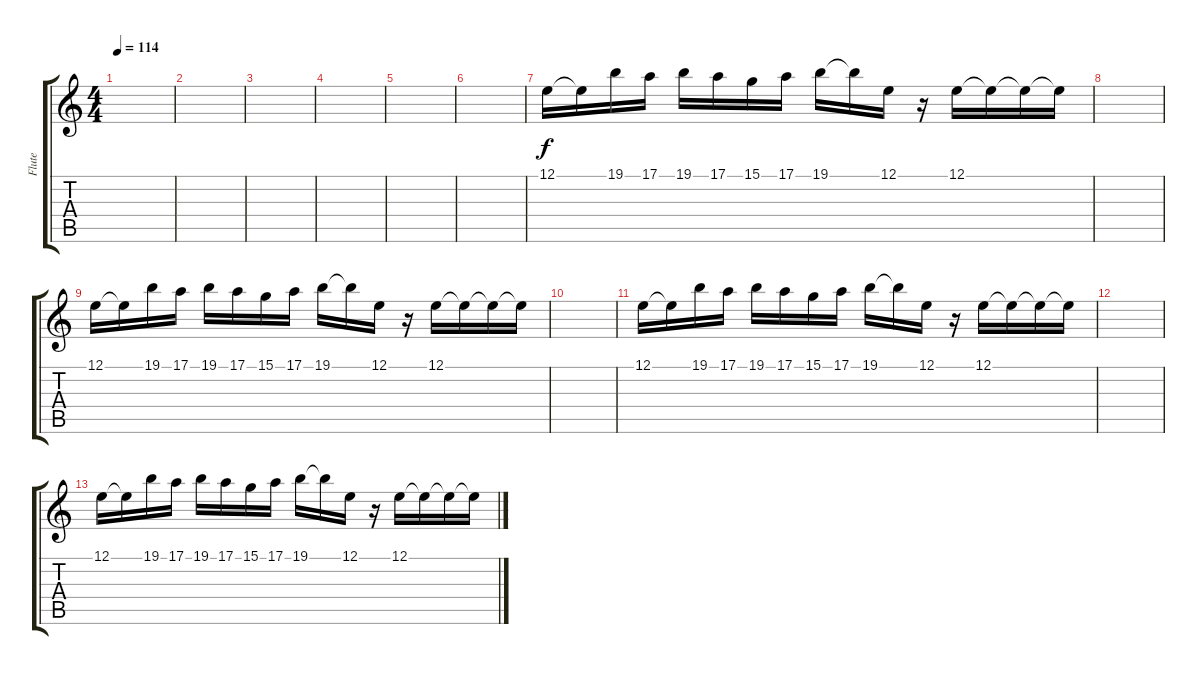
\track ("Flute" "Flute") {instrument piccolo}
\staff {score tabs}
\tuning (E4 B3 G3 D3 A2 E2) {hide}
\ts (4 4)
\tempo 114
\clef g2
\ks c
|
|
|
|
|
|
12.1.16 12.1{t}.16 19.1.16 17.1.16 19.1.16 17.1.16 15.1.16 17.1.16 19.1.16 19.1{t}.16 12.1.16 r.16 12.1.16 12.1{t}.16 12.1{t}.16 12.1{t}.16 |
|
12.1.16 12.1{t}.16 19.1.16 17.1.16 19.1.16 17.1.16 15.1.16 17.1.16 19.1.16 19.1{t}.16 12.1.16 r.16 12.1.16 12.1{t}.16 12.1{t}.16 12.1{t}.16 |
|
12.1.16 12.1{t}.16 19.1.16 17.1.16 19.1.16 17.1.16 15.1.16 17.1.16 19.1.16 19.1{t}.16 12.1.16 r.16 12.1.16 12.1{t}.16 12.1{t}.16 12.1{t}.16 |
|
12.1.16 12.1{t}.16 19.1.16 17.1.16 19.1.16 17.1.16 15.1.16 17.1.16 19.1.16 19.1{t}.16 12.1.16 r.16 12.1.16 12.1{t}.16 12.1{t}.16 12.1{t}.16
